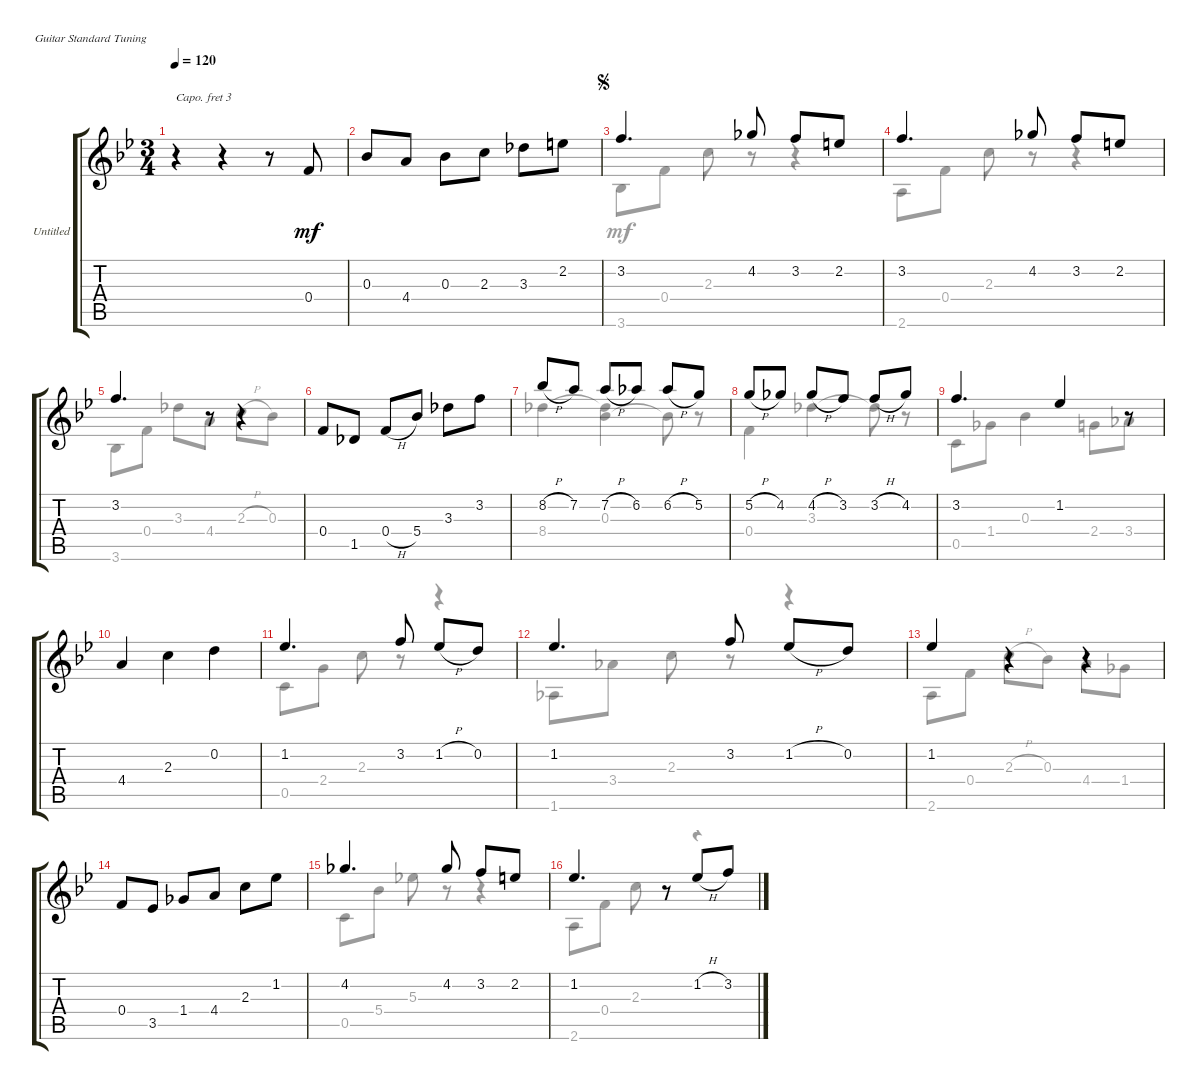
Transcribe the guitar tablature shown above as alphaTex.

\bracketExtendMode groupsimilarinstruments
\firstSystemTrackNameOrientation horizontal
\otherSystemsTrackNameOrientation horizontal
\track ("Untitled" "Untitled") {instrument acousticguitarnylon}
\staff {score tabs}
\capo 3
\tuning (E4 B3 G3 D3 A2 E2)
\voice
\ts (3 4)
\tempo 120
\clef g2
\ks bb
r.4{dy mf instrument acousticguitarnylon} r.4 r.8 0.4.8 |
0.3.8 4.4.8 0.3.8 2.3.8 3.3.8 2.2.8 |
\section ("" "")
\jump segno
3.2.4{d} 4.2.8 3.2.8 2.2.8 |
3.2.4{d} 4.2.8 3.2.8 2.2.8 |
3.2.4{d} r.8 r.4 |
0.4.8 1.5.8 0.4{h}.8 5.4.8 3.3.8 3.2.8 |
8.2{h}.8 7.2.8 7.2{h}.8 6.2.8 6.2{h}.8 5.2.8 |
5.2{h}.8 4.2.8 4.2{h}.8 3.2.8 3.2{h}.8 4.2.8 |
3.2.4{d} 1.2.4 r.8 |
4.4.4 2.3.4 0.2.4 |
1.2.4{d} 3.2.8 1.2{h}.8 0.2.8 |
1.2.4{d} 3.2.8 1.2{h}.8 0.2.8 |
1.2.4 r.4 r.4 |
0.4.8 3.5.8 1.4.8 4.4.8 2.3.8 1.2.8 |
4.2.4{d} 4.2.8 3.2.8 2.2.8 |
1.2.4{d} r.8 1.2{h}.8 3.2.8
\voice
\clef g2
\ottava regular
\simile none
\ks bb
|
|
3.6.8 0.4.8 2.3.8 r.8 r.4 |
2.6.8 0.4.8 2.3.8 r.8 r.4 |
3.6.8 0.4.8 3.3.8 4.4.8 2.3{h}.8 0.3.8 |
|
8.4.4 (8.4{t} 0.3).4 0.3{t}.8 r.8 |
0.4.4 3.3.4 3.3{t}.8 r.8 |
0.5.8 1.4.8 0.3.4 2.4.8 3.4.8 |
|
0.5.8 2.4.8 2.3.8 r.8 r.4 |
1.6.8 3.4.8 2.3.8 r.8 r.4 |
2.6.8 0.4.8 2.3{h}.8 0.3.8 4.4.8 1.4.8 |
|
0.5.8 5.4.8 5.3.8 r.8 r.4 |
2.6.8 0.4.8 2.3.8 r.8 r.4
